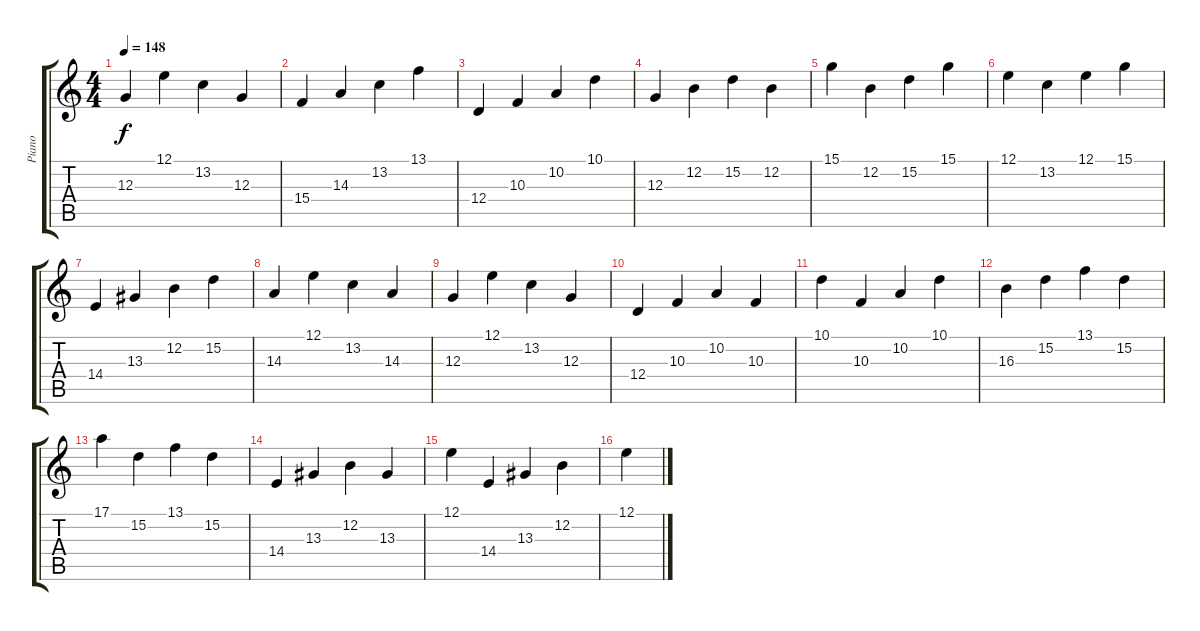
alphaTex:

\track ("Piano" "Piano") {instrument electricgrandpiano}
\staff {score tabs}
\tuning (E4 B3 G3 D3 A2 E2) {hide}
\ts (4 4)
\tempo 148
\clef g2
\ks c
12.3.4{dy f} 12.1.4 13.2.4 12.3.4 |
15.4.4 14.3.4 13.2.4 13.1.4 |
12.4.4 10.3.4 10.2.4 10.1.4 |
12.3.4 12.2.4 15.2.4 12.2.4 |
15.1.4 12.2.4 15.2.4 15.1.4 |
12.1.4 13.2.4 12.1.4 15.1.4 |
14.4.4 13.3.4 12.2.4 15.2.4 |
14.3.4 12.1.4 13.2.4 14.3.4 |
12.3.4 12.1.4 13.2.4 12.3.4 |
12.4.4 10.3.4 10.2.4 10.3.4 |
10.1.4 10.3.4 10.2.4 10.1.4 |
16.3.4 15.2.4 13.1.4 15.2.4 |
17.1.4 15.2.4 13.1.4 15.2.4 |
14.4.4 13.3.4 12.2.4 13.3.4 |
12.1.4 14.4.4 13.3.4 12.2.4 |
12.1.4
